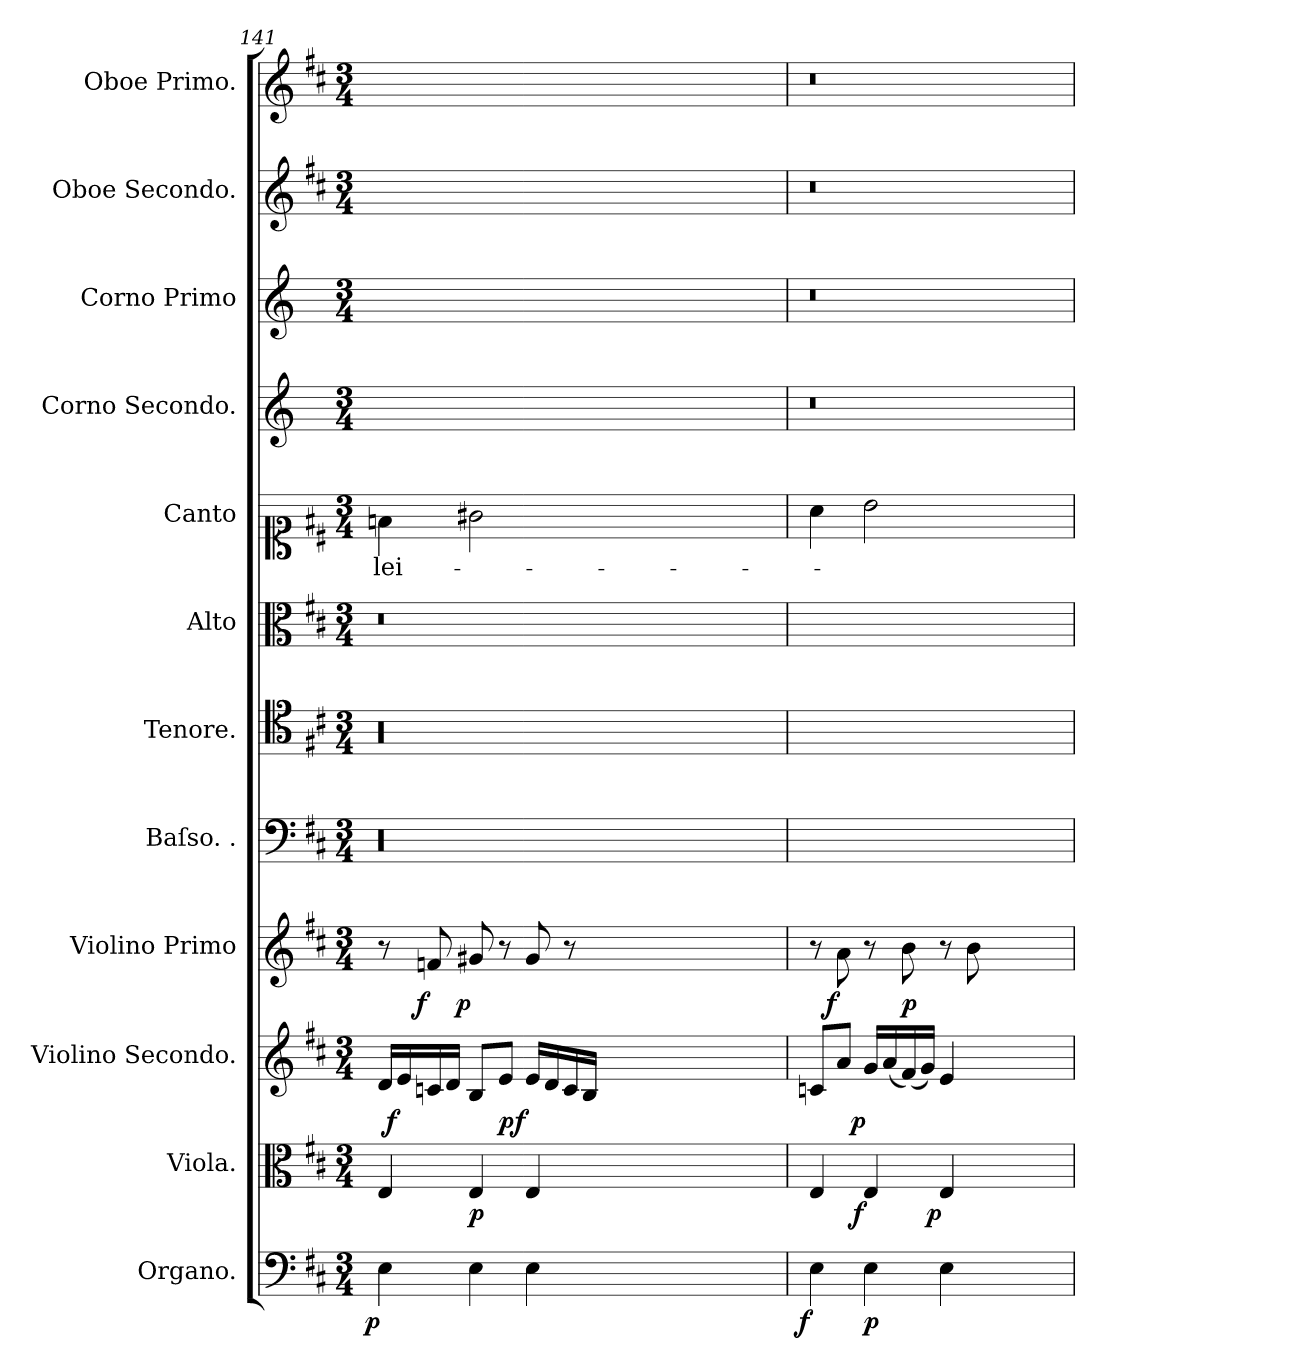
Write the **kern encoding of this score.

**kern	**dynam	**kern	**dynam	**kern	**dynam	**kern	**dynam	**kern	**kern	**kern	**kern	**text	**kern	**kern	**kern	**kern
*part12	*part12	*part11	*part11	*part10	*part10	*part9	*part9	*part8	*part7	*part6	*part5	*part5	*part4	*part3	*part2	*part1
*staff12	*staff12	*staff11	*staff11	*staff10	*staff10	*staff9	*staff9	*staff8	*staff7	*staff6	*staff5	*staff5	*staff4	*staff3	*staff2	*staff1
*I"Organo.	*	*I"Viola.	*	*I"Violino Secondo.	*	*I"Violino Primo	*	*I"Baſso. .	*I"Tenore.	*I"Alto	*I"Canto	*	*I"Corno Secondo.	*I"Corno Primo	*I"Oboe Secondo.	*I"Oboe Primo.
*I'org	*	*I'vla	*	*I'vl 2	*	*I'vl 1	*	*I'B	*I'T	*I'A	*	*	*I'cor 2	*I'cor 1	*I'ob 2	*I'ob 1
*clefF4	*	*clefC3	*	*clefG2	*	*clefG2	*	*clefF4	*clefC4	*clefC3	*clefC1	*	*clefG2	*clefG2	*clefG2	*clefG2
*	*	*	*	*	*	*	*	*	*	*	*	*	*ITrd6c10	*ITrd6c10	*	*
*k[f#c#]	*	*k[f#c#]	*	*k[f#c#]	*	*k[f#c#]	*	*k[f#c#]	*k[f#c#]	*k[f#c#]	*k[f#c#]	*	*k[f#c#]	*k[f#c#]	*k[f#c#]	*k[f#c#]
*M3/4	*	*M3/4	*	*M3/4	*	*M3/4	*	*M3/4	*M3/4	*M3/4	*M3/4	*	*M3/4	*M3/4	*M3/4	*M3/4
=141	=141	=141	=141	=141	=141	=141	=141	=141	=141	=141	=141	=141	=141	=141	=141	=141
!	!LO:DY:b:rj	!	!LO:DY:b:rj	!	!	!	!	!LO:N:vis=00	!LO:N:vis=00	!	!	!	!	!	!	!
4E\	p	4E/	f&colon;	16d/LL	.	8r	.	0.r	0.r	0.r	4fn\	-lei-	0.ryy	0.ryy	0.ryy	0.ryy
!	!	!	!	!	!LO:DY:b:rj	!	!	!	!	!	!	!	!	!	!	!
.	.	.	.	16e/	f	.	.	.	.	.	.	.	.	.	.	.
!	!	!	!	!	!	!	!LO:DY:b:rj	!	!	!	!	!	!	!	!	!
.	.	.	.	16cn/	.	8fn/	f	.	.	.	.	.	.	.	.	.
.	.	.	.	16d/JJ	.	.	.	.	.	.	.	.	.	.	.	.
!	!	!	!LO:DY:b	!	!	!	!LO:DY:b:rj	!	!	!	!	!	!	!	!	!
4E\	.	4E/	p	8B/L	.	8g#X/	p	.	.	.	2g#X\	.	.	.	.	.
!	!	!	!	!	!LO:DY:b	!	!	!	!	!	!	!	!	!	!	!
.	.	.	.	8e/J	p	8r	.	.	.	.	.	.	.	.	.	.
!	!	!	!	!	!LO:DY:b:rj	!	!	!	!	!	!	!	!	!	!	!
4E\	.	4E/	.	16e/LL	f	8g#/	.	.	.	.	.	.	.	.	.	.
.	.	.	.	16d/	.	.	.	.	.	.	.	.	.	.	.	.
.	.	.	.	16c/	.	8r	.	.	.	.	.	.	.	.	.	.
.	.	.	.	16B/JJ	.	.	.	.	.	.	.	.	.	.	.	.
0ryy	.	0ryy	.	0ryy	.	0ryy	.	.	.	.	0ryy	.	.	.	.	.
4ryy	.	4ryy	.	4ryy	.	4ryy	.	.	.	.	4ryy	.	.	.	.	.
=142	=142	=142	=142	=142	=142	=142	=142	=142	=142	=142	=142	=142	=142	=142	=142	=142
!	!LO:DY:b:rj	!	!	!	!	!	!	!	!	!	!	!	!LO:N:vis=0	!LO:N:vis=0	!LO:N:vis=0	!LO:N:vis=0
4E\	f	4E/	.	8cn/L	.	8r	.	1.ryy	1.ryy	1.ryy	4a\	.	1.r	1.r	1.r	1.r
!	!	!	!	!	!	!	!LO:DY:b:rj	!	!	!	!	!	!	!	!	!
.	.	.	.	8a/J	.	8a\	f	.	.	.	.	.	.	.	.	.
!	!LO:DY:b	!	!LO:DY:b:rj	!	!LO:DY:b:rj	!	!	!	!	!	!	!	!	!	!	!
4E\	p	4E/	f	16g/LL	p	8r	.	.	.	.	2b\	.	.	.	.	.
.	.	.	.	(<16a/	.	.	.	.	.	.	.	.	.	.	.	.
!	!	!	!	!	!	!	!LO:DY:b	!	!	!	!	!	!	!	!	!
.	.	.	.	(16f#/)	.	8b\	p	.	.	.	.	.	.	.	.	.
.	.	.	.	16g/JJ)	.	.	.	.	.	.	.	.	.	.	.	.
!	!	!	!LO:DY:b:rj	!	!	!	!	!	!	!	!	!	!	!	!	!
4E\	.	4E/	p	4e/	.	8r	.	.	.	.	.	.	.	.	.	.
.	.	.	.	.	.	8b\	.	.	.	.	.	.	.	.	.	.
2.ryy	.	2.ryy	.	2.ryy	.	2.ryy	.	.	.	.	2.ryy	.	.	.	.	.
=	=	=	=	=	=	=	=	=	=	=	=	=	=	=	=	=
*-	*-	*-	*-	*-	*-	*-	*-	*-	*-	*-	*-	*-	*-	*-	*-	*-
